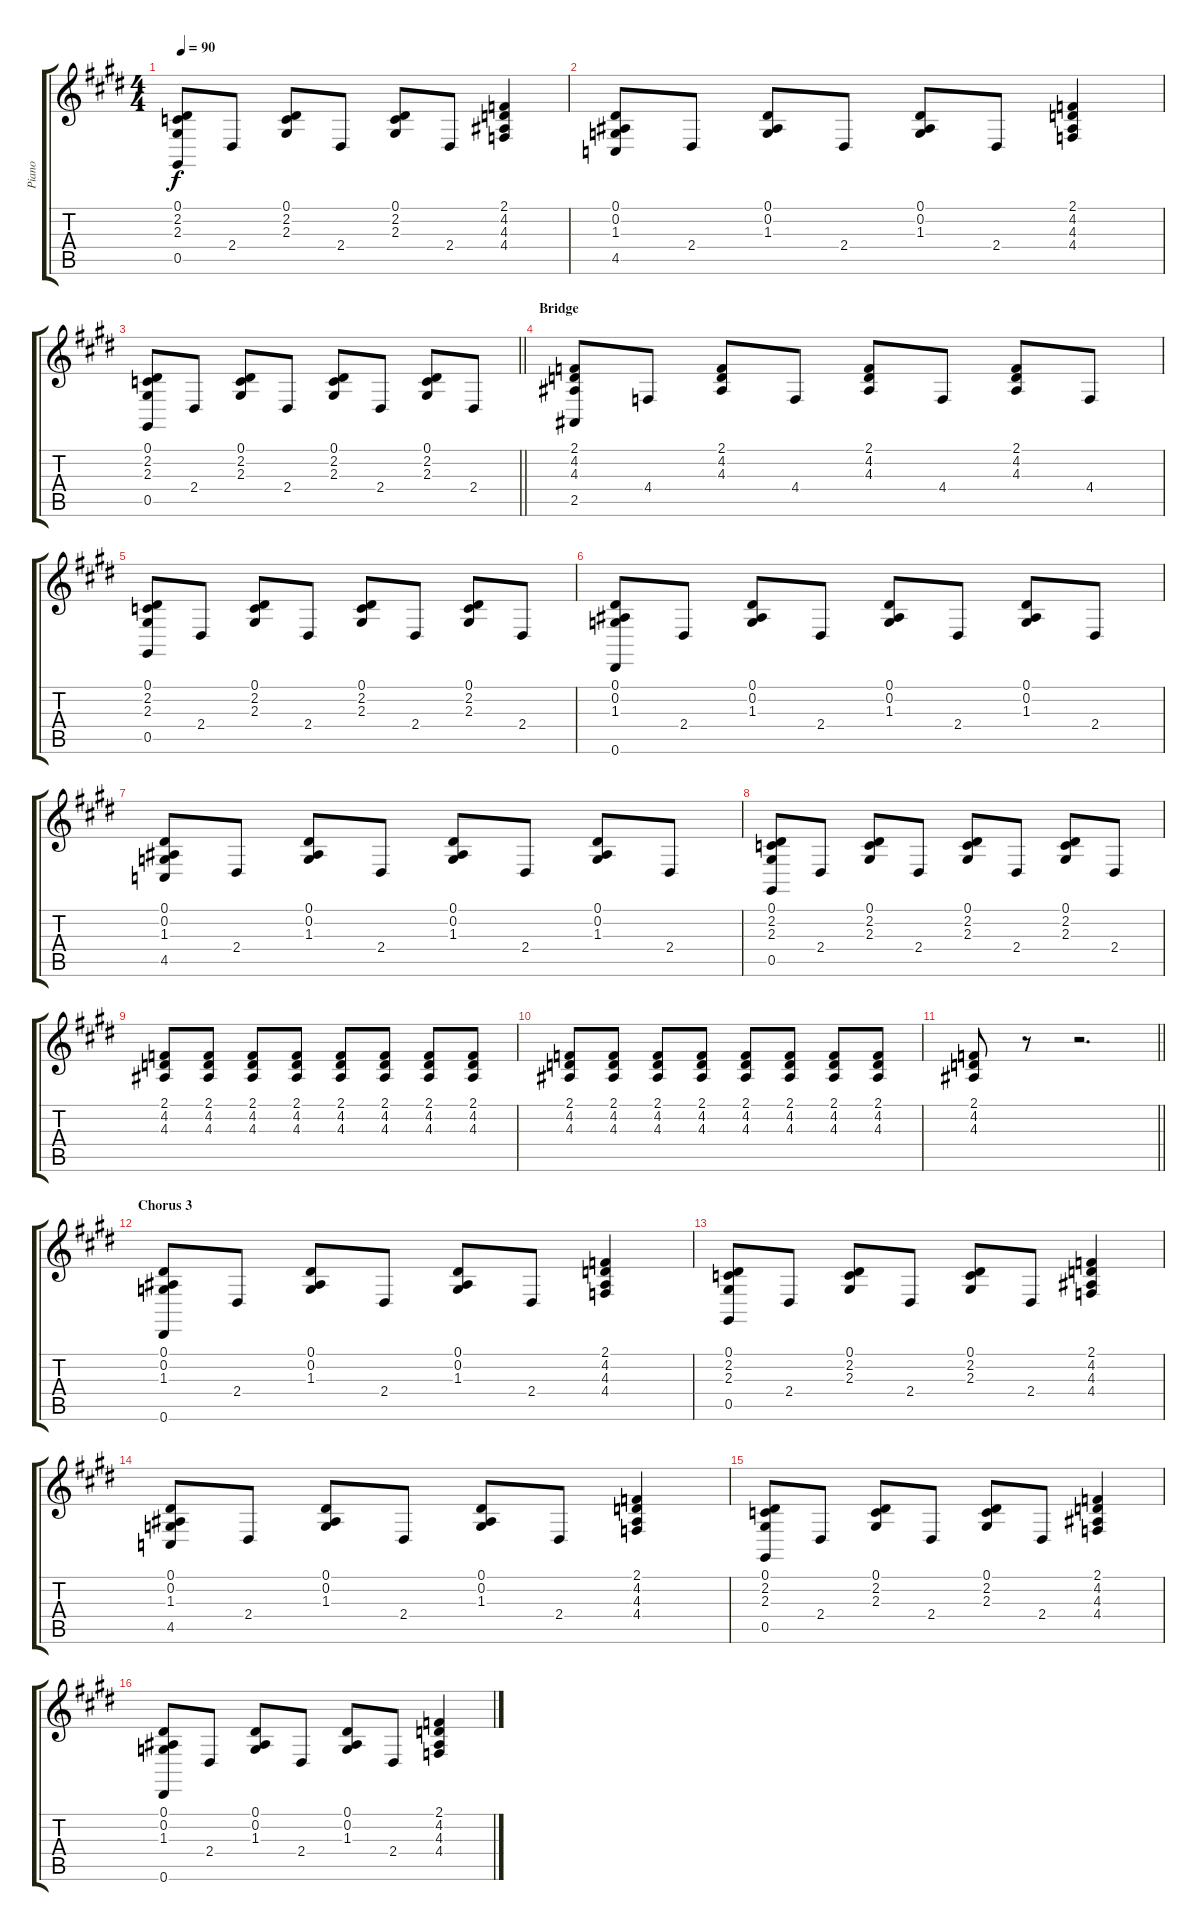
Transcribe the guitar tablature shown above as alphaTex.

\track ("Piano" "Piano") {instrument electricgrandpiano}
\staff {score tabs}
\tuning (Eb4 Bb3 Gb3 Db3 Ab2 Eb2) {hide}
\ts (4 4)
\tempo 90
\clef g2
\ks e
(0.1 2.2 2.3 0.5).8{dy f} 2.4.8 (0.1 2.2 2.3).8 2.4.8 (0.1 2.2 2.3).8 2.4.8 (2.1 4.2 4.3 4.4).4 |
(0.1 0.2 1.3 4.5).8 2.4.8 (0.1 0.2 1.3).8 2.4.8 (0.1 0.2 1.3).8 2.4.8 (2.1 4.2 4.3 4.4).4 |
\barLineRight lightlight
(0.1 2.2 2.3 0.5).8 2.4.8 (0.1 2.2 2.3).8 2.4.8 (0.1 2.2 2.3).8 2.4.8 (0.1 2.2 2.3).8 2.4.8 |
\section ("" "Bridge")
(2.1 4.2 4.3 2.5).8 4.4.8 (2.1 4.2 4.3).8 4.4.8 (2.1 4.2 4.3).8 4.4.8 (2.1 4.2 4.3).8 4.4.8 |
(0.1 2.2 2.3 0.5).8 2.4.8 (0.1 2.2 2.3).8 2.4.8 (0.1 2.2 2.3).8 2.4.8 (0.1 2.2 2.3).8 2.4.8 |
(0.1 0.2 1.3 0.6).8 2.4.8 (0.1 0.2 1.3).8 2.4.8 (0.1 0.2 1.3).8 2.4.8 (0.1 0.2 1.3).8 2.4.8 |
(0.1 0.2 1.3 4.5).8 2.4.8 (0.1 0.2 1.3).8 2.4.8 (0.1 0.2 1.3).8 2.4.8 (0.1 0.2 1.3).8 2.4.8 |
(0.1 2.2 2.3 0.5).8 2.4.8 (0.1 2.2 2.3).8 2.4.8 (0.1 2.2 2.3).8 2.4.8 (0.1 2.2 2.3).8 2.4.8 |
(2.1 4.2 4.3).8 (2.1 4.2 4.3).8 (2.1 4.2 4.3).8 (2.1 4.2 4.3).8 (2.1 4.2 4.3).8 (2.1 4.2 4.3).8 (2.1 4.2 4.3).8 (2.1 4.2 4.3).8 |
(2.1 4.2 4.3).8 (2.1 4.2 4.3).8 (2.1 4.2 4.3).8 (2.1 4.2 4.3).8 (2.1 4.2 4.3).8 (2.1 4.2 4.3).8 (2.1 4.2 4.3).8 (2.1 4.2 4.3).8 |
\barLineRight lightlight
(2.1 4.2 4.3).8 r.8 r.2{d} |
\section ("" "Chorus 3")
(0.1 0.2 1.3 0.6).8 2.4.8 (0.1 0.2 1.3).8 2.4.8 (0.1 0.2 1.3).8 2.4.8 (2.1 4.2 4.3 4.4).4 |
(0.1 2.2 2.3 0.5).8 2.4.8 (0.1 2.2 2.3).8 2.4.8 (0.1 2.2 2.3).8 2.4.8 (2.1 4.2 4.3 4.4).4 |
(0.1 0.2 1.3 4.5).8 2.4.8 (0.1 0.2 1.3).8 2.4.8 (0.1 0.2 1.3).8 2.4.8 (2.1 4.2 4.3 4.4).4 |
(0.1 2.2 2.3 0.5).8 2.4.8 (0.1 2.2 2.3).8 2.4.8 (0.1 2.2 2.3).8 2.4.8 (2.1 4.2 4.3 4.4).4 |
(0.1 0.2 1.3 0.6).8 2.4.8 (0.1 0.2 1.3).8 2.4.8 (0.1 0.2 1.3).8 2.4.8 (2.1 4.2 4.3 4.4).4
